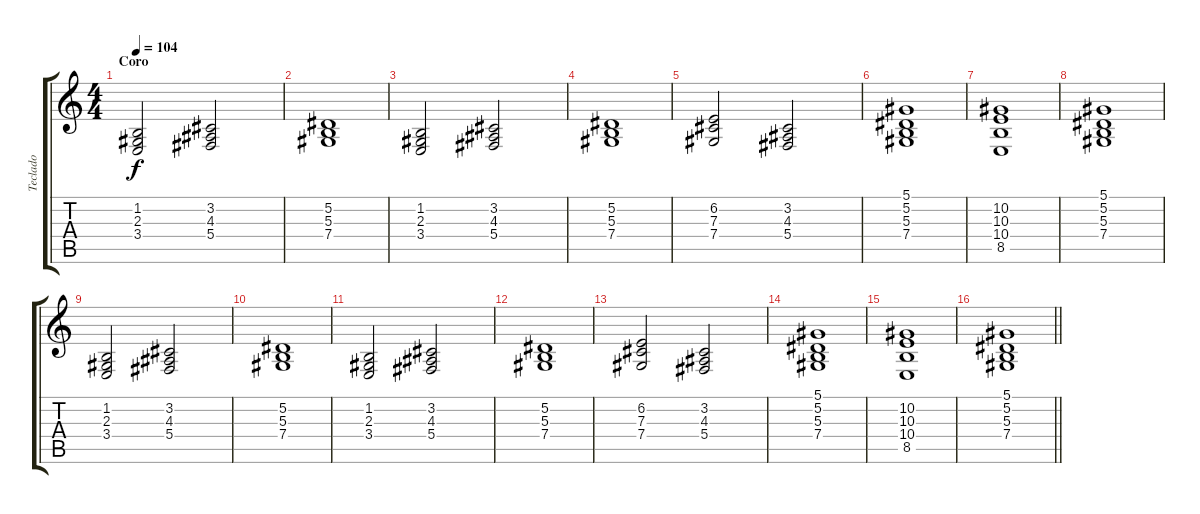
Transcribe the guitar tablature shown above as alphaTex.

\track ("Teclado" "Teclado") {instrument stringensemble1}
\staff {score tabs}
\tuning (Eb4 Bb3 Gb3 Db3 Ab2 Eb2) {hide}
\ts (4 4)
\section ("" "Coro")
\tempo 104
\clef g2
\ks c
(1.2 2.3 3.4).2{dy f} (3.2 4.3 5.4).2 |
(5.2 5.3 7.4).1 |
(1.2 2.3 3.4).2 (3.2 4.3 5.4).2 |
(5.2 5.3 7.4).1 |
(6.2 7.3 7.4).2 (3.2 4.3 5.4).2 |
(5.1 5.2 5.3 7.4).1 |
(10.2 10.3 10.4 8.5).1 |
(5.1 5.2 5.3 7.4).1 |
(1.2 2.3 3.4).2 (3.2 4.3 5.4).2 |
(5.2 5.3 7.4).1 |
(1.2 2.3 3.4).2 (3.2 4.3 5.4).2 |
(5.2 5.3 7.4).1 |
(6.2 7.3 7.4).2 (3.2 4.3 5.4).2 |
(5.1 5.2 5.3 7.4).1 |
(10.2 10.3 10.4 8.5).1 |
\barLineRight lightlight
(5.1 5.2 5.3 7.4).1
